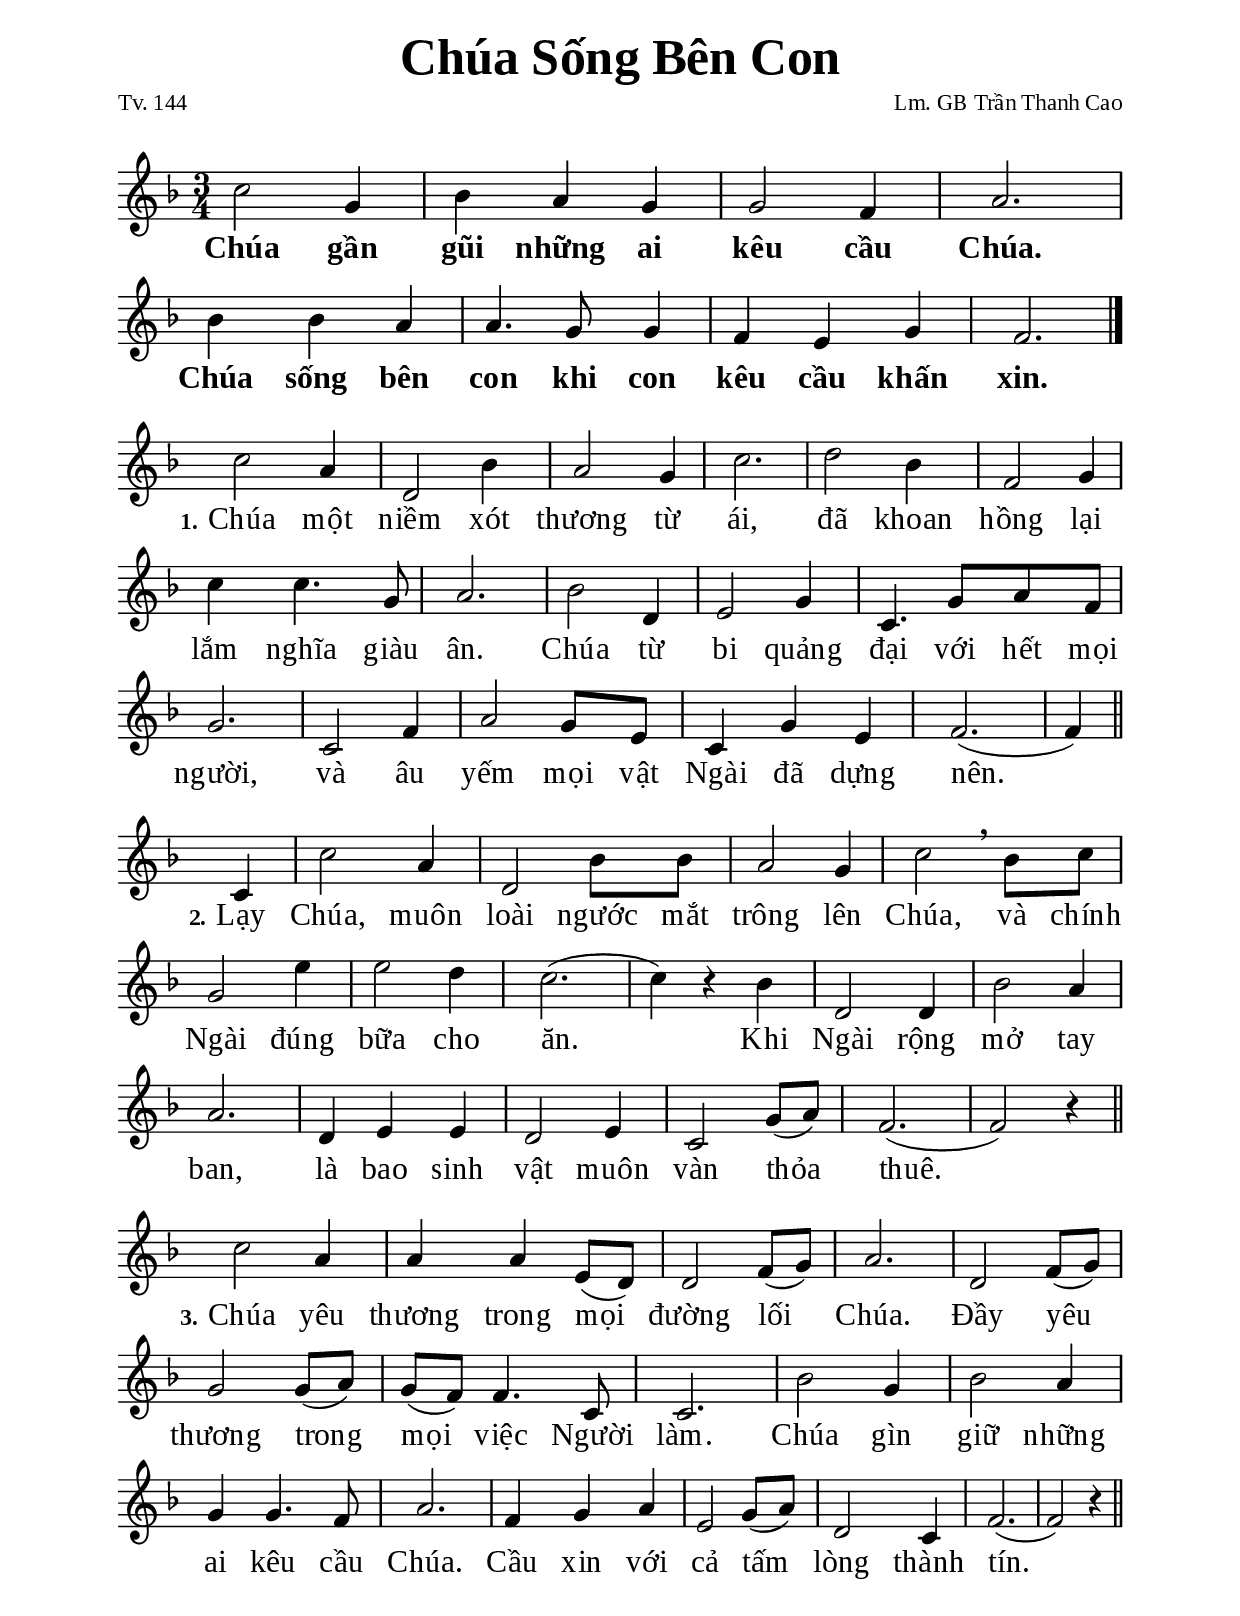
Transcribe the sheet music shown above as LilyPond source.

% Cài đặt chung
\version "2.20.0"
\include "english.ly"

\header {
  title = \markup { \fontsize #3 "Chúa Sống Bên Con" }
  poet = "Tv. 144"
  composer = "Lm. GB Trần Thanh Cao"
  arranger = " "
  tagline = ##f
}

\paper {
  #(set-paper-size "a4")
  top-margin = 10\mm
  bottom-margin = 10\mm
  left-margin = 20\mm
  right-margin = 20\mm
  indent = #0
  #(define fonts
    (make-pango-font-tree
      "Liberation Serif"
      "Liberation Serif"
      "Liberation Serif"
      (/ 20 20)))
  page-count = #1
}

% Nhạc điệp khúc
nhacDiepKhuc= \relative c'' {
  c2 g4 |
  bf a g |
  g2 f4 |
  a2. |
  bf4 bf a |
  a4. g8 g4 |
  f e g |
  f2. \bar "|."
}

% Nhạc phiên khúc
nhacPhienKhucMot = \relative c'' {
  c2 a4 |
  d,2 bf'4 |
  a2 g4 |
  c2. |
  d2 bf4 |
  f2 g4 |
  c4 c4. g8 |
  a2. |
  bf2 d,4 |
  e2 g4 |
  c,4. g'8 a f |
  g2. |
  c,2 f4 |
  a2 g8 e |
  c4 g' e |
  f2. ( |
  f4) \bar "||"
}

nhacPhienKhucHai = \relative c' {
  \partial 4 c4 |
  c'2 a4 |
  d,2 bf'8 bf |
  a2 g4 |
  c2 \breathe bf8 c |
  g2 e'4 |
  e2 d4 |
  c2. ( |
  c4) r bf |
  d,2 d4 |
  bf'2 a4 |
  a2. |
  d,4 e e |
  d2 e4 |
  c2 g'8 (a) |
  f2. ( |
  f2) r4 \bar "||"
}

nhacPhienKhucBa = \relative c'' {
  c2 a4 |
  a a e8 (d) |
  d2 f8 (g) |
  a2. |
  d,2 f8 (g) |
  g2 g8 (a) |
  g (f) f4. c8 |
  c2. |
  bf'2 g4 |
  bf2 a4 |
  g g4. f8 |
  a2. |
  f4 g a |
  e2 g8 (a) |
  d,2 c4 |
  f2. ( |
  f2) r4 \bar "||"
}

% Lời điệp khúc
loiDiepKhuc = \lyricmode {
  Chúa gần gũi những ai kêu cầu Chúa.
  Chúa sống bên con khi con kêu cầu khấn xin.
}

% Lời phiên khúc
loiPhienKhucMot = \lyricmode {
  \set stanza = #"1."
  Chúa một niềm xót thương từ ái,
  đã khoan hồng lại lắm nghĩa giàu ân.
  Chúa từ bi quảng đại với hết mọi người,
  và âu yếm mọi vật Ngài đã dựng nên.
}

loiPhienKhucHai = \lyricmode {
  \set stanza = #"2."
  Lạy Chúa, muôn loài ngước mắt trông lên Chúa,
  và chính Ngài đúng bữa cho ăn.
  Khi Ngài rộng mở tay ban,
  là bao sinh vật muôn vàn thỏa thuê.
}

loiPhienKhucBa = \lyricmode {
  \set stanza = #"3."
  Chúa yêu thương trong mọi đường lối Chúa.
  Đầy yêu thương trong mọi việc Người làm.
  Chúa gìn giữ những ai kêu cầu Chúa.
  Cầu xin với cả tấm lòng thành tín.
}


% Dàn trang
\score {
  \new ChoirStaff <<
    \new Staff = diepKhuc \with {
        \consists "Merge_rests_engraver"
        \magnifyStaff #(magstep +1)
      }
      <<
      \new Voice = beSop {
        \key f \major \time 3/4 \stemNeutral \nhacDiepKhuc
      }
    >>
    \new Lyrics \lyricsto beSop \loiDiepKhuc
  >>
  \layout {
    \override Lyrics.LyricText.font-series = #'bold
    \override Lyrics.LyricText.font-size = #+3
    \override Lyrics.LyricSpace.minimum-distance = #3.0
    \override Score.BarNumber.break-visibility = ##(#f #f #f)
    \override Score.SpacingSpanner.uniform-stretching = ##t
  }
}

\score {
  \new ChoirStaff <<
    \new Staff = phienKhuc \with {
        \magnifyStaff #(magstep +1)
      }
      <<
      \new Voice = beSop {
        \key f \major \time 3/4 \nhacPhienKhucMot
      }
    >>
    \new Lyrics \lyricsto beSop \loiPhienKhucMot
  >>
  \layout {
    \override Staff.TimeSignature.transparent = ##t
    \override Lyrics.LyricText.font-size = #+3
    \override Lyrics.LyricSpace.minimum-distance = #2.5
    \override Score.BarNumber.break-visibility = ##(#f #f #f)
    \override Score.SpacingSpanner.uniform-stretching = ##t
  } 
}

\score {
  \new ChoirStaff <<
    \new Staff = phienKhuc \with {
        \magnifyStaff #(magstep +1)
      }
      <<
      \new Voice = beSop {
        \key f \major \time 3/4 \nhacPhienKhucHai
      }
    >>
    \new Lyrics \lyricsto beSop \loiPhienKhucHai
  >>
  \layout {
    \override Staff.TimeSignature.transparent = ##t
    \override Lyrics.LyricText.font-size = #+3
    \override Lyrics.LyricSpace.minimum-distance = #2.2
    \override Score.BarNumber.break-visibility = ##(#f #f #f)
    \override Score.SpacingSpanner.uniform-stretching = ##t
  } 
}

\score {
  \new ChoirStaff <<
    \new Staff = phienKhuc \with {
        \magnifyStaff #(magstep +1)
      }
      <<
      \new Voice = beSop {
        \key f \major \time 3/4 \nhacPhienKhucBa
      }
    >>
    \new Lyrics \lyricsto beSop \loiPhienKhucBa
  >>
  \layout {
    \override Staff.TimeSignature.transparent = ##t
    \override Lyrics.LyricText.font-size = #+3
    \override Lyrics.LyricSpace.minimum-distance = #2.2
    \override Score.BarNumber.break-visibility = ##(#f #f #f)
    \override Score.SpacingSpanner.uniform-stretching = ##t
  } 
}
